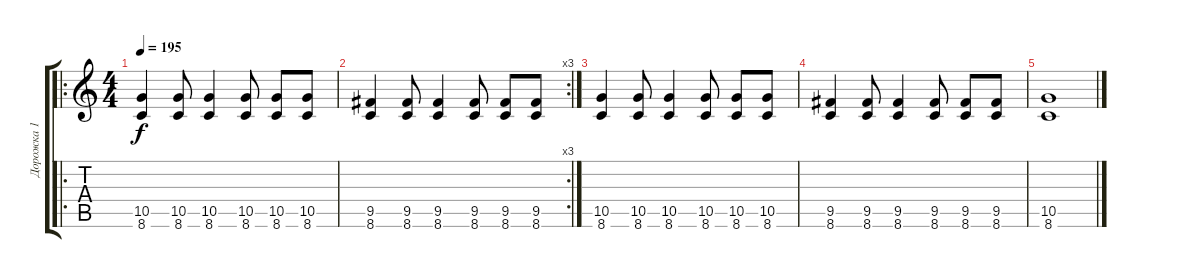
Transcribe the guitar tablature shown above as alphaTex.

\track ("Дорожка 1" "Дорожка 1") {instrument distortionguitar}
\staff {score tabs}
\tuning (E4 B3 G3 D3 A2 E2) {hide}
\ro
\ts (4 4)
\tempo 195
\clef g2
\ks c
(10.5 8.6).4{dy f} (10.5 8.6).8 (10.5 8.6).4 (10.5 8.6).8 (10.5 8.6).8 (10.5 8.6).8 |
\rc 3
(9.5 8.6).4 (9.5 8.6).8 (9.5 8.6).4 (9.5 8.6).8 (9.5 8.6).8 (9.5 8.6).8 |
(10.5 8.6).4 (10.5 8.6).8 (10.5 8.6).4 (10.5 8.6).8 (10.5 8.6).8 (10.5 8.6).8 |
(9.5 8.6).4 (9.5 8.6).8 (9.5 8.6).4 (9.5 8.6).8 (9.5 8.6).8 (9.5 8.6).8 |
(10.5 8.6).1
